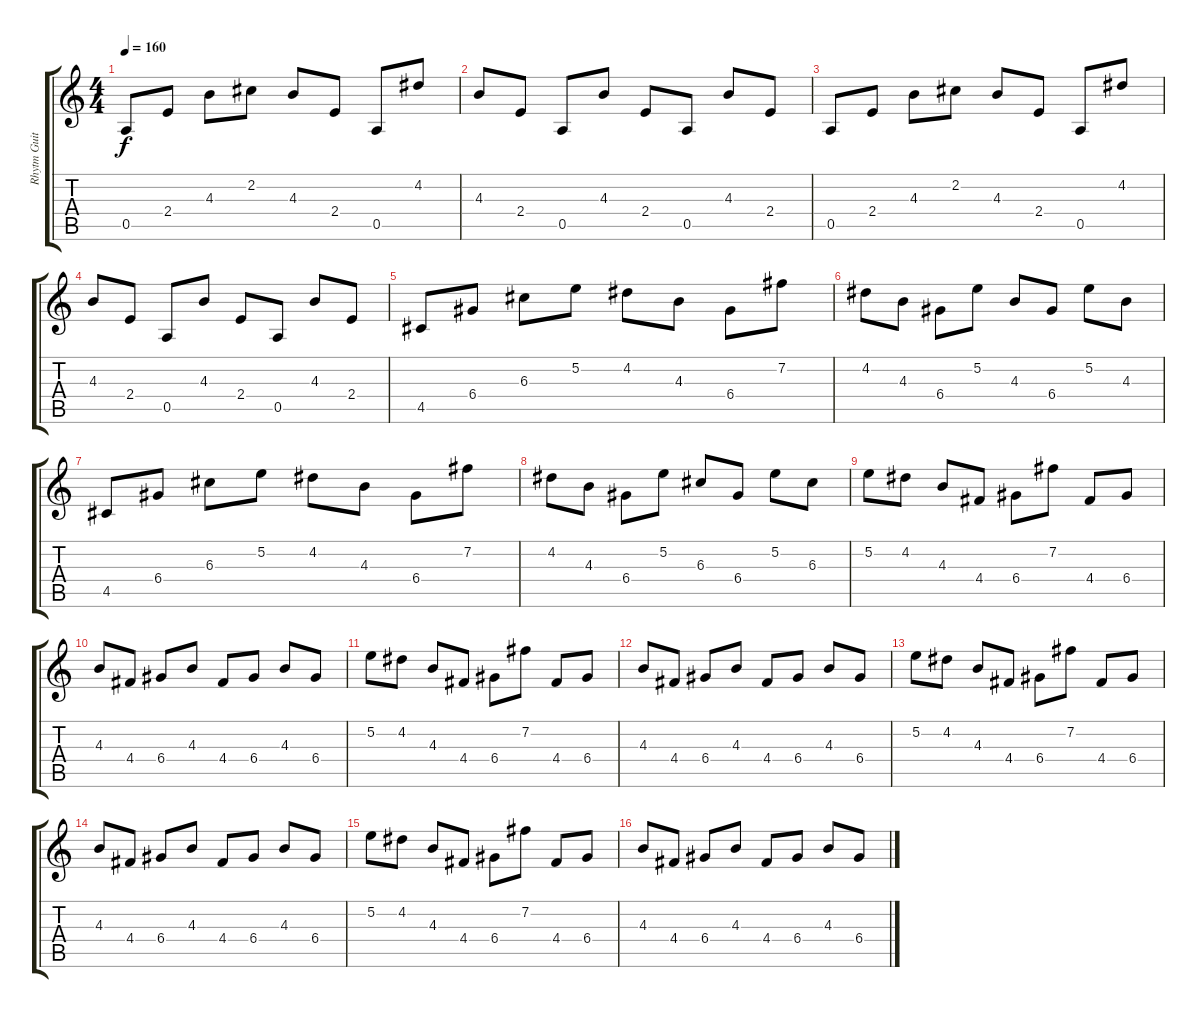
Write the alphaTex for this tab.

\track ("Rhytm Guitar" "Rhytm Guit") {instrument acousticguitarsteel}
\staff {score tabs}
\tuning (E4 B3 G3 D3 A2 E2) {hide}
\ts (4 4)
\tempo 160
\clef g2
\ks c
0.5.8{dy f} 2.4.8 4.3.8 2.2.8 4.3.8 2.4.8 0.5.8 4.2.8 |
4.3.8 2.4.8 0.5.8 4.3.8 2.4.8 0.5.8 4.3.8 2.4.8 |
0.5.8 2.4.8 4.3.8 2.2.8 4.3.8 2.4.8 0.5.8 4.2.8 |
4.3.8 2.4.8 0.5.8 4.3.8 2.4.8 0.5.8 4.3.8 2.4.8 |
4.5.8 6.4.8 6.3.8 5.2.8 4.2.8 4.3.8 6.4.8 7.2.8 |
4.2.8 4.3.8 6.4.8 5.2.8 4.3.8 6.4.8 5.2.8 4.3.8 |
4.5.8 6.4.8 6.3.8 5.2.8 4.2.8 4.3.8 6.4.8 7.2.8 |
4.2.8 4.3.8 6.4.8 5.2.8 6.3.8 6.4.8 5.2.8 6.3.8 |
5.2.8 4.2.8 4.3.8 4.4.8 6.4.8 7.2.8 4.4.8 6.4.8 |
4.3.8 4.4.8 6.4.8 4.3.8 4.4.8 6.4.8 4.3.8 6.4.8 |
5.2.8 4.2.8 4.3.8 4.4.8 6.4.8 7.2.8 4.4.8 6.4.8 |
4.3.8 4.4.8 6.4.8 4.3.8 4.4.8 6.4.8 4.3.8 6.4.8 |
5.2.8 4.2.8 4.3.8 4.4.8 6.4.8 7.2.8 4.4.8 6.4.8 |
4.3.8 4.4.8 6.4.8 4.3.8 4.4.8 6.4.8 4.3.8 6.4.8 |
5.2.8 4.2.8 4.3.8 4.4.8 6.4.8 7.2.8 4.4.8 6.4.8 |
4.3.8 4.4.8 6.4.8 4.3.8 4.4.8 6.4.8 4.3.8 6.4.8
